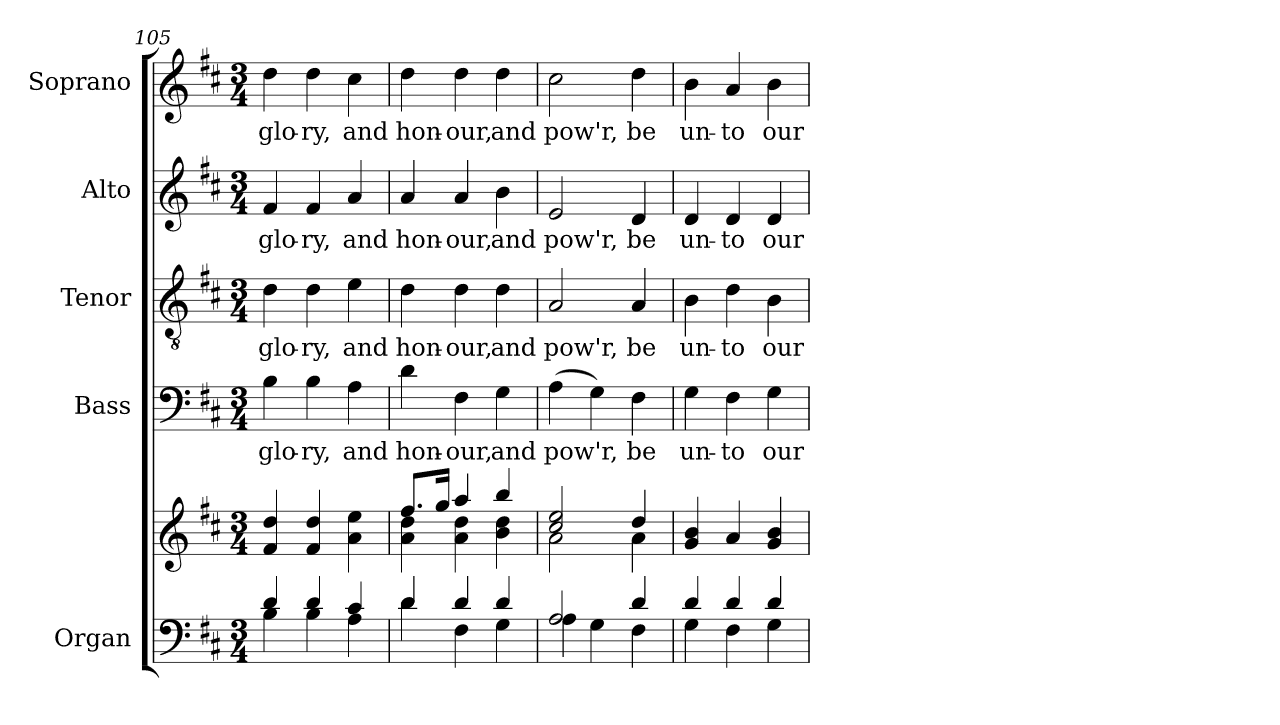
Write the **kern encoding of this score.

**kern	**kern	**kern	**text	**kern	**text	**kern	**text	**kern	**text
*part5	*part5	*part4	*part4	*part3	*part3	*part2	*part2	*part1	*part1
*staff6	*staff5	*staff4	*staff4	*staff3	*staff3	*staff2	*staff2	*staff1	*staff1
*I"Organ	*	*I"Bass	*	*I"Tenor	*	*I"Alto	*	*I"Soprano	*
*I'Org.	*	*I'B.	*	*I'T.	*	*I'A.	*	*I'S.	*
*clefF4	*clefG2	*clefF4	*	*clefGv2	*	*clefG2	*	*clefG2	*
*	*	*	*	*ITrd7c12	*	*	*	*	*
*k[f#c#]	*k[f#c#]	*k[f#c#]	*	*k[f#c#]	*	*k[f#c#]	*	*k[f#c#]	*
*D:	*D:	*D:	*	*D:	*	*D:	*	*D:	*
*M3/4	*M3/4	*M3/4	*	*M3/4	*	*M3/4	*	*M3/4	*
=105	=105	=105	=105	=105	=105	=105	=105	=105	=105
*^	*	*	*	*	*	*	*	*	*
!	!	!	!	!LO:LY:b:color=#000000	!	!	!	!	!	!
!	!	!	!	!	!	!LO:LY:b:color=#000000	!	!	!	!
!	!	!	!	!	!	!	!	!LO:LY:b:color=#000000	!	!
!	!	!	!	!	!	!	!	!	!	!LO:LY:b:color=#000000
4di/	4Bi\	4f#i/ 4ddi	4Bi\	glo-	4Di\	glo-	4f#i/	glo-	4ddi\	glo-
!	!	!	!	!LO:LY:b:color=#000000	!	!	!	!	!	!
!	!	!	!	!	!	!LO:LY:b:color=#000000	!	!	!	!
!	!	!	!	!	!	!	!	!LO:LY:b:color=#000000	!	!
!	!	!	!	!	!	!	!	!	!	!LO:LY:b:color=#000000
4di/	4Bi\	4f#i/ 4ddi	4Bi\	-ry,	4Di\	-ry,	4f#i/	-ry,	4ddi\	-ry,
!	!	!	!	!LO:LY:b:color=#000000	!	!	!	!	!	!
!	!	!	!	!	!	!LO:LY:b:color=#000000	!	!	!	!
!	!	!	!	!	!	!	!	!LO:LY:b:color=#000000	!	!
!	!	!	!	!	!	!	!	!	!	!LO:LY:b:color=#000000
4c#i/	4Ai\	4ai\ 4eei	4Ai\	and	4Ei\	and	4ai/	and	4cc#i\	and
=106	=106	=106	=106	=106	=106	=106	=106	=106	=106	=106
*	*	*^	*	*	*	*	*	*	*	*
!	!	!	!	!	!LO:LY:b:color=#000000	!	!	!	!	!	!
!	!	!	!	!	!	!	!LO:LY:b:color=#000000	!	!	!	!
!	!	!	!	!	!	!	!	!	!LO:LY:b:color=#000000	!	!
!	!	!	!	!	!	!	!	!	!	!	!LO:LY:b:color=#000000
4di/	4di\	8.ff#i/L	4ai\ 4ddi	4di\	hon-	4Di\	hon-	4ai/	hon-	4ddi\	hon-
.	.	16ggi/Jk	.	.	.	.	.	.	.	.	.
!	!	!	!	!	!LO:LY:b:color=#000000	!	!	!	!	!	!
!	!	!	!	!	!	!	!LO:LY:b:color=#000000	!	!	!	!
!	!	!	!	!	!	!	!	!	!LO:LY:b:color=#000000	!	!
!	!	!	!	!	!	!	!	!	!	!	!LO:LY:b:color=#000000
4di/	4F#i\	4aai/	4ai\ 4ddi	4F#i\	-our,	4Di\	-our,	4ai/	-our,	4ddi\	-our,
!	!	!	!	!	!LO:LY:b:color=#000000	!	!	!	!	!	!
!	!	!	!	!	!	!	!LO:LY:b:color=#000000	!	!	!	!
!	!	!	!	!	!	!	!	!	!LO:LY:b:color=#000000	!	!
!	!	!	!	!	!	!	!	!	!	!	!LO:LY:b:color=#000000
4di/	4Gi\	4bbi/	4bi\ 4ddi	4Gi\	and	4Di\	and	4bi\	and	4ddi\	and
!!LO:PB:g=z
=107	=107	=107	=107	=107	=107	=107	=107	=107	=107	=107	=107
!	!	!	!	!	!LO:LY:b:color=#000000	!	!	!	!	!	!
!	!	!	!	!	!	!	!LO:LY:b:color=#000000	!	!	!	!
!	!	!	!	!	!	!	!	!	!LO:LY:b:color=#000000	!	!
!	!	!	!	!	!	!	!	!	!	!	!LO:LY:b:color=#000000
2Ai/	4Ai\	2cc#i/ 2eei	2ai\	(4Ai\	pow'r,	2AAi/	pow'r,	2ei/	pow'r,	2cc#i\	pow'r,
.	4Gi\	.	.	4Gi\)	.	.	.	.	.	.	.
!	!	!	!	!	!LO:LY:b:color=#000000	!	!	!	!	!	!
!	!	!	!	!	!	!	!LO:LY:b:color=#000000	!	!	!	!
!	!	!	!	!	!	!	!	!	!LO:LY:b:color=#000000	!	!
!	!	!	!	!	!	!	!	!	!	!	!LO:LY:b:color=#000000
4di/	4F#i\	4ddi/	4ai\	4F#i\	be	4AAi/	be	4di/	be	4ddi\	be
*	*	*v	*v	*	*	*	*	*	*	*	*
=108	=108	=108	=108	=108	=108	=108	=108	=108	=108	=108
*	*	*^	*	*	*	*	*	*	*	*
!	!	!	!	!	!LO:LY:b:color=#000000	!	!	!	!	!	!
*	*	*v	*v	*	*	*	*	*	*	*	*
*	*	*^	*	*	*	*	*	*	*	*
!	!	!	!	!	!	!	!LO:LY:b:color=#000000	!	!	!	!
*	*	*v	*v	*	*	*	*	*	*	*	*
*	*	*^	*	*	*	*	*	*	*	*
!	!	!	!	!	!	!	!	!	!LO:LY:b:color=#000000	!	!
*	*	*v	*v	*	*	*	*	*	*	*	*
*	*	*^	*	*	*	*	*	*	*	*
!	!	!	!	!	!	!	!	!	!	!	!LO:LY:b:color=#000000
*	*	*v	*v	*	*	*	*	*	*	*	*
4di/	4Gi\	4gi/ 4bi	4Gi\	un-	4BBi\	un-	4di/	un-	4bi\	un-
!	!	!	!	!LO:LY:b:color=#000000	!	!	!	!	!	!
!	!	!	!	!	!	!LO:LY:b:color=#000000	!	!	!	!
!	!	!	!	!	!	!	!	!LO:LY:b:color=#000000	!	!
!	!	!	!	!	!	!	!	!	!	!LO:LY:b:color=#000000
4di/	4F#i\	4ai/	4F#i\	-to	4Di\	-to	4di/	-to	4ai/	-to
!	!	!	!	!LO:LY:b:color=#000000	!	!	!	!	!	!
!	!	!	!	!	!	!LO:LY:b:color=#000000	!	!	!	!
!	!	!	!	!	!	!	!	!LO:LY:b:color=#000000	!	!
!	!	!	!	!	!	!	!	!	!	!LO:LY:b:color=#000000
4di/	4Gi\	4gi/ 4bi	4Gi\	our	4BBi\	our	4di/	our	4bi\	our
*v	*v	*	*	*	*	*	*	*	*	*
=	=	=	=	=	=	=	=	=	=
*-	*-	*-	*-	*-	*-	*-	*-	*-	*-
